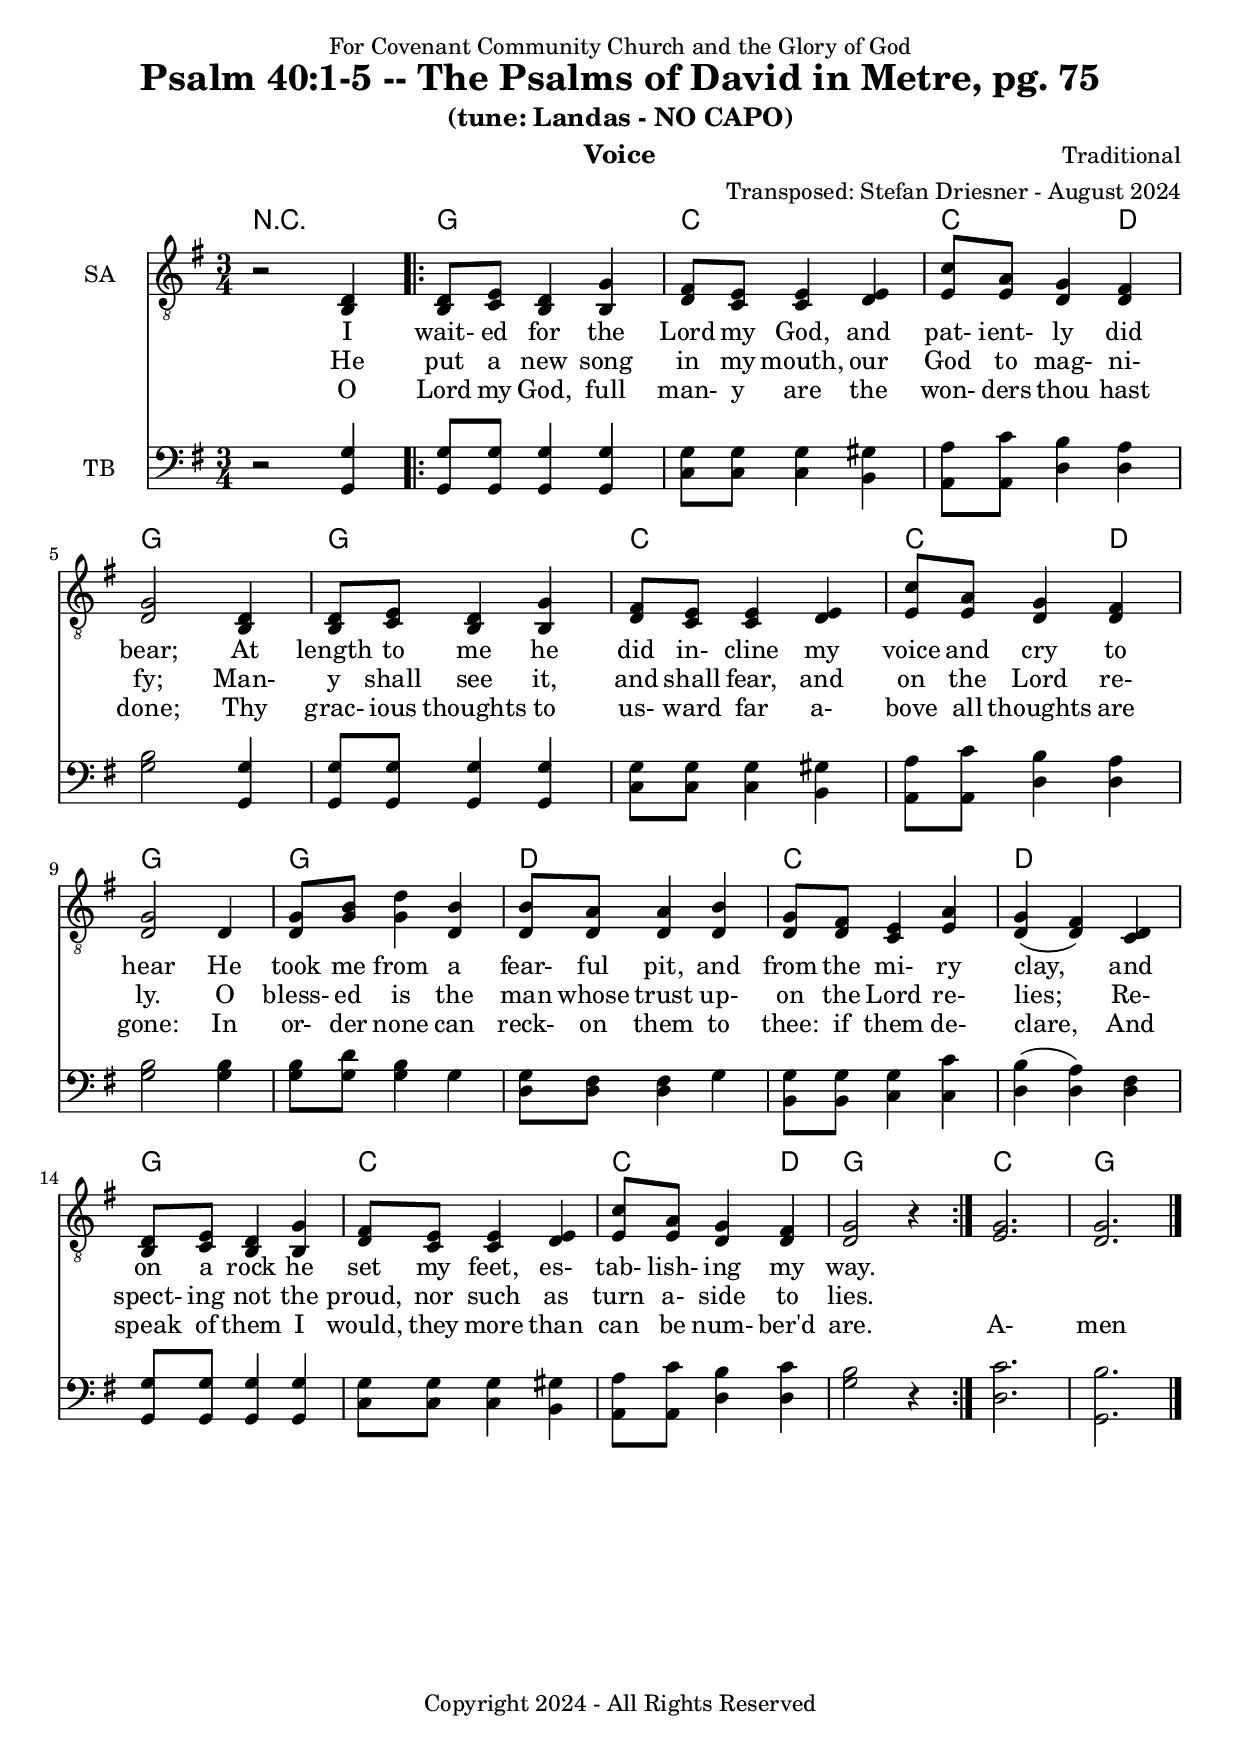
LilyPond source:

\version "2.24.1"
\language "english"

% force .mid extension for MIDI file output
#(ly:set-option 'midi-extension "mid")

\header {
  dedication = "For Covenant Community Church and the Glory of God"
  title = "Psalm 40:1-5 -- The Psalms of David in Metre, pg. 75"
  subtitle = "(tune: Landas - NO CAPO)"
  instrument = "Voice"
  composer = "Traditional"
  arranger = "Transposed: Stefan Driesner - August 2024"
  meter = ""
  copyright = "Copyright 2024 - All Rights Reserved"
}

global = {
  \key g \major
  \numericTimeSignature
  \time 3/4
}

versesVoiceOne = \lyricmode {
  % Verse 1-2
  I wait- ed for the Lord my God,
  and pat- ient- ly did bear;
  At length to me he did in- cline
  my voice and cry to hear
  He took me from a fear- ful pit,
  and from the mi- ry clay,
  and on a rock he set my feet,
  es- tab- lish- ing my way.
}

versesVoiceTwo = \lyricmode {
  % Verse 3-4
  He put a new song in my mouth,
  our God to mag- ni- fy;
  Man- y shall see it, and shall fear,
  and on the Lord re- ly.
  O bless- ed is the man whose trust
  up- on the Lord re- lies;
  Re- spect- ing not the proud, nor such
  as turn a- side to lies.
}

versesVoiceThree = \lyricmode {
  % Verse 5
  O Lord my God, full man- y are
  the won- ders thou hast done;
  Thy grac- ious thoughts to us- ward far
  a- bove all thoughts are gone:
  In or- der none can reck- on them
  to thee: if them de- clare,
  And speak of them I would, they more
  than can be num- ber'd are.
  A- men
}

% G major  ^\markup { \fret-diagram "6-3;5-2;4-o;3-o;2-3;1-3;" }
% C9 major ^\markup { \fret-diagram "6-o;5-3;4-2;3-o;2-3;1-3;" }
% D major  ^\markup { \fret-diagram "6-x;5-o;4-o;3-2;2-3;1-2;" }

MelodyVoice = \relative c {
  \global
  \dynamicUp
  \repeat volta 2
  % Music follows here.
  {
    r2 <d >4 |
    % Verse 1
    <d  >8  <e  >8  <d  >4  <g  >4  |
    <fs >8  <e  >8  <e  >4  <e  >4  |
    <c' >8  <a  >8  <g  >4  <fs >4  |
    <g  >2                  <d  >4  |
    <d  >8  <e  >8  <d  >4  <g  >4  |
    <fs >8  <e  >8  <e  >4  <e  >4  |
    <c' >8  <a  >8  <g  >4  <fs >4  |
    <g  >2                  <d  >4  |
    <g  >8  <b  >8  <d  >4  <b  >4  |
    <b  >8  <a  >8  <a  >4  <b  >4  |
    <g  >8  <fs >8  <e  >4  <a  >4  |
    <g  >4         (<fs >4) <d  >4  |
    <d  >8  <e  >8  <d  >4  <g  >4  |
    <fs >8  <e  >8  <e  >4  <e  >4  |
    <c' >8  <a  >8  <g  >4  <fs >4  |
    <g  >2
%    \bar "|."
  }
}

SAVoiceVerse = {
}

SAVoice = \relative c {
  \global
  \dynamicUp
  {
    r2 <b  d >4 |
    \repeat volta 2
    % Music follows here.
    {
      % Verse 1
      <b  d  >8  <c  e  >8  <b  d  >4  <b  g' >4  |
      <d  fs >8  <c  e  >8  <c  e  >4  <d  e  >4  |
      <e  c' >8  <e  a  >8  <d  g  >4  <d  fs >4  |
      <d  g  >2                        <b  d  >4  |
      <b  d  >8  <c  e  >8  <b  d  >4  <b  g' >4  |
      <d  fs >8  <c  e  >8  <c  e  >4  <d  e  >4  |
      <e  c' >8  <e  a  >8  <d  g  >4  <d  fs >4  |
      <d  g  >2                        <d     >4  |
      <d  g  >8  <g  b  >8  <g  d' >4  <d  b' >4  |
      <d  b' >8  <d  a' >8  <d  a' >4  <d  b' >4  |
      <d  g  >8  <d  fs >8  <c  e  >4  <e  a  >4  |
      <d  g  >4            (<d  fs >4) <c  d  >4  |
      <b  d  >8  <c  e  >8  <b  d  >4  <b  g' >4  |
      <d  fs >8  <c  e  >8  <c  e  >4  <d  e  >4  |
      <e  c' >8  <e  a  >8  <d  g  >4  <d  fs >4  |
      <d  g  >2 r4
    }
  }
  <e  g  >2. <d  g  >2.
  \bar "|."
}

TBVoice = \relative c {
  \global
  \dynamicUp
  {
    r2 <g  g' >4 |
    \repeat volta 2
    % Music follows here.
    {
      % Verse 1
      <g  g' >8  <g  g' >8  <g  g' >4  <g  g' >4  |
      <c  g' >8  <c  g' >8  <c  g' >4  <b  gs'>4  |
      <a  a' >8  <a  c' >8  <d  b' >4  <d  a' >4  |
      <g  b  >2                        <g, g' >4  |
      <g  g' >8  <g  g' >8  <g  g' >4  <g  g' >4  |
      <c  g' >8  <c  g' >8  <c  g' >4  <b  gs'>4  |
      <a  a' >8  <a  c' >8  <d  b' >4  <d  a' >4  |
      <g  b  >2                        <g  b  >4  |
      <g  b  >8  <g  d' >8  <g  b  >4  <g     >4  |
      <d  g  >8  <d  fs >8  <d  fs >4  <g     >4  |
      <b, g' >8  <b  g' >8  <c  g' >4  <c  c' >4  |
      <d  b'  >4           (<d  a' >4) <d  fs >4  |
      <g, g'  >8 <g  g' >8  <g  g' >4  <g  g' >4  |
      <c  g' >8  <c  g' >8  <c  g' >4  <b  gs'>4  |
      <a  a' >8  <a  c' >8  <d  b' >4  <d  c' >4  |
      <g  b  >2 r4
    }
  }
  <d  c'  >2. <g,  b'  >2.
  \bar "|."
}

Chords = \new ChordNames {
  \chordmode {
    r2.
    <g>2. <c>2. <c>2  <d>4 <g>2.
    <g>2. <c>2. <c>2  <d>4 <g>2.
    <g>2. <d>2. <c>2.      <d>2. 
    <g>2. <c>2. <c>2  <d>4 <g>2.
    <c>  <g>
  }
}

MelodyVoicePart = \new Staff \with {
  instrumentName = "Melody"
  midiInstrument = "Voice Oohs"
} { \clef "treble_8" \MelodyVoice }
\addlyrics { \versesVoiceOne }
\addlyrics { \versesVoiceTwo }
\addlyrics { \versesVoiceThree }

SAVoicePart = \new Staff \with {
  instrumentName = "SA"
  midiInstrument = "Voice Oohs"
} { \clef "treble_8" \SAVoice }
\addlyrics { \versesVoiceOne }
\addlyrics { \versesVoiceTwo }
\addlyrics { \versesVoiceThree }

TBVoicePart = \new Staff \with {
  instrumentName = "TB"
  midiInstrument = "Voice Oohs"
} { \clef bass \TBVoice }

\score {
  <<
    \Chords
    % \MelodyVoicePart    
    \SAVoicePart
    \TBVoicePart
  >>
  \layout { }
  \midi {
    \context {
      \Score
      tempoWholesPerMinute = #(ly:make-moment 100 2)
    }
  }
}

%\markup {
%  \fill-line {
%    {
%      \column {
%        \left-align {
%	  "    Amen"
%        }
%      }
%    }
%  }
%}